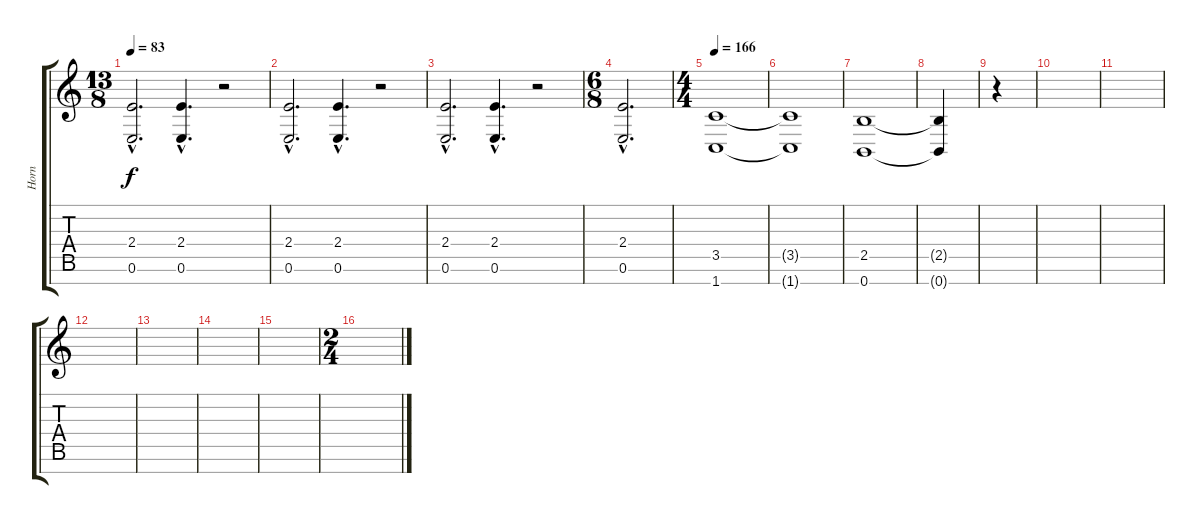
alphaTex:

\track ("Horn" "Horn") {instrument frenchhorn}
\staff {score tabs}
\tuning (E5 B4 G4 D4 A3 E3 B2) {hide}
\ts (13 8)
\tempo 83
\clef g2
\ks c
(2.4{hac} 0.6{hac}).2{d dy f} (2.4{hac} 0.6{hac}).4{d} r.2 |
(2.4{hac} 0.6{hac}).2{d} (2.4{hac} 0.6{hac}).4{d} r.2 |
(2.4{hac} 0.6{hac}).2{d} (2.4{hac} 0.6{hac}).4{d} r.2 |
\ts (6 8)
(2.4{hac} 0.6{hac}).2{d instrument stringensemble1} |
\ts (4 4)
\tempo 166
(3.5 1.7).1 |
(3.5{t} 1.7{t}).1 |
(2.5 0.7).1 |
(2.5{t} 0.7{t}).4 |
r.4 |
|
|
|
|
|
|
\ts (2 4)
